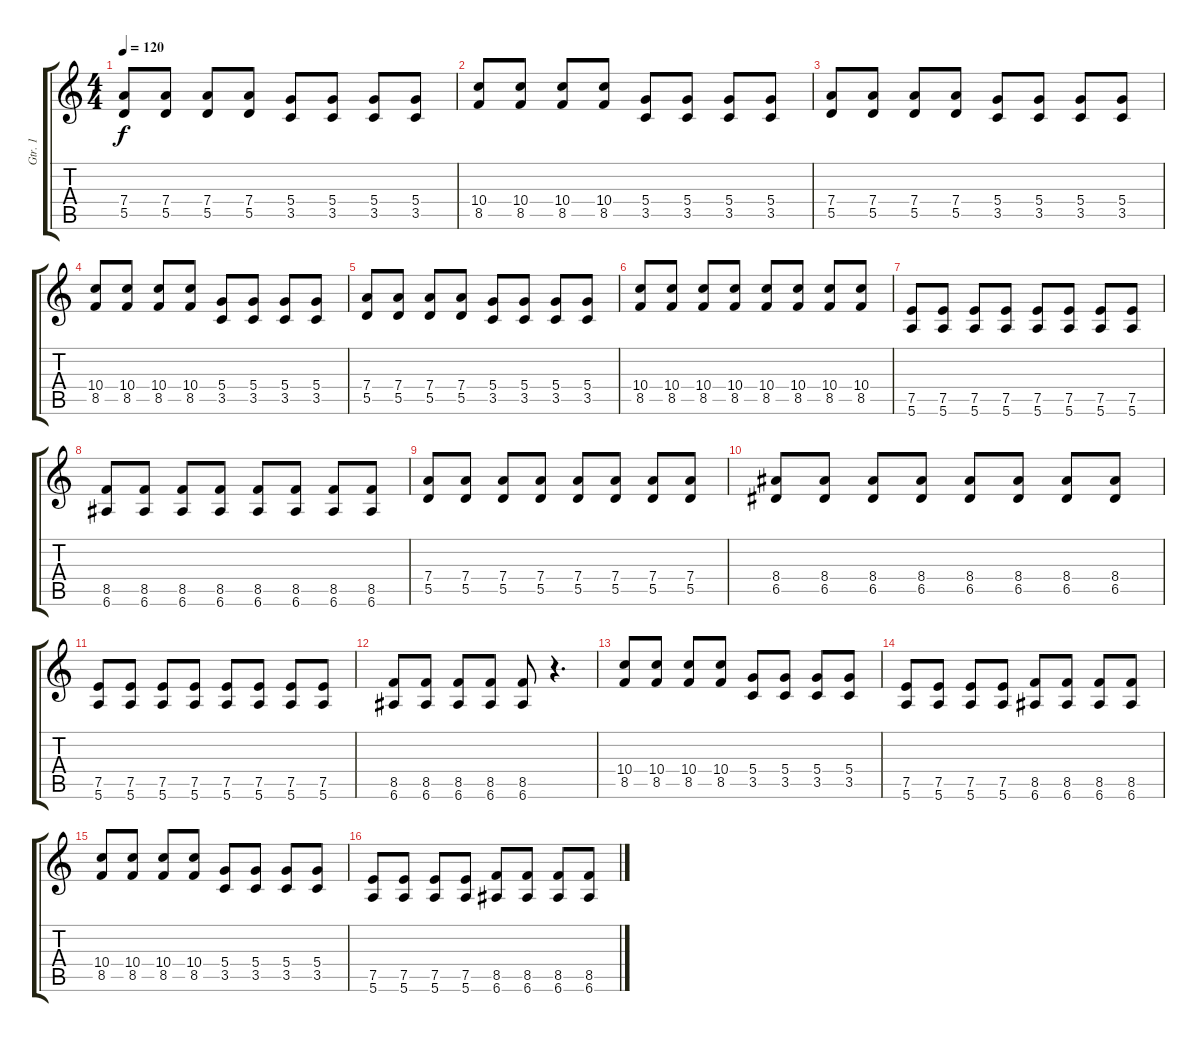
\track ("Gtr. 1" "Gtr. 1") {instrument electricguitarmuted}
\staff {score tabs}
\tuning (E4 B3 G3 D3 A2 E2) {hide}
\ts (4 4)
\tempo 120
\clef g2
\ks c
(7.4 5.5).8{dy f} (7.4 5.5).8 (7.4 5.5).8 (7.4 5.5).8 (5.4 3.5).8 (5.4 3.5).8 (5.4 3.5).8 (5.4 3.5).8 |
(10.4 8.5).8 (10.4 8.5).8 (10.4 8.5).8 (10.4 8.5).8 (5.4 3.5).8 (5.4 3.5).8 (5.4 3.5).8 (5.4 3.5).8 |
(7.4 5.5).8 (7.4 5.5).8 (7.4 5.5).8 (7.4 5.5).8 (5.4 3.5).8 (5.4 3.5).8 (5.4 3.5).8 (5.4 3.5).8 |
(10.4 8.5).8 (10.4 8.5).8 (10.4 8.5).8 (10.4 8.5).8 (5.4 3.5).8 (5.4 3.5).8 (5.4 3.5).8 (5.4 3.5).8 |
(7.4 5.5).8 (7.4 5.5).8 (7.4 5.5).8 (7.4 5.5).8 (5.4 3.5).8 (5.4 3.5).8 (5.4 3.5).8 (5.4 3.5).8 |
(10.4 8.5).8 (10.4 8.5).8 (10.4 8.5).8 (10.4 8.5).8 (10.4 8.5).8 (10.4 8.5).8 (10.4 8.5).8 (10.4 8.5).8 |
(7.5 5.6).8 (7.5 5.6).8 (7.5 5.6).8 (7.5 5.6).8 (7.5 5.6).8 (7.5 5.6).8 (7.5 5.6).8 (7.5 5.6).8 |
(8.5 6.6).8 (8.5 6.6).8 (8.5 6.6).8 (8.5 6.6).8 (8.5 6.6).8 (8.5 6.6).8 (8.5 6.6).8 (8.5 6.6).8 |
(7.4 5.5).8 (7.4 5.5).8 (7.4 5.5).8 (7.4 5.5).8 (7.4 5.5).8 (7.4 5.5).8 (7.4 5.5).8 (7.4 5.5).8 |
(8.4 6.5).8 (8.4 6.5).8 (8.4 6.5).8 (8.4 6.5).8 (8.4 6.5).8 (8.4 6.5).8 (8.4 6.5).8 (8.4 6.5).8 |
(7.5 5.6).8 (7.5 5.6).8 (7.5 5.6).8 (7.5 5.6).8 (7.5 5.6).8 (7.5 5.6).8 (7.5 5.6).8 (7.5 5.6).8 |
(8.5 6.6).8 (8.5 6.6).8 (8.5 6.6).8 (8.5 6.6).8 (8.5 6.6).8 r.4{d} |
(10.4 8.5).8 (10.4 8.5).8 (10.4 8.5).8 (10.4 8.5).8 (5.4 3.5).8 (5.4 3.5).8 (5.4 3.5).8 (5.4 3.5).8 |
(7.5 5.6).8 (7.5 5.6).8 (7.5 5.6).8 (7.5 5.6).8 (8.5 6.6).8 (8.5 6.6).8 (8.5 6.6).8 (8.5 6.6).8 |
(10.4 8.5).8 (10.4 8.5).8 (10.4 8.5).8 (10.4 8.5).8 (5.4 3.5).8 (5.4 3.5).8 (5.4 3.5).8 (5.4 3.5).8 |
(7.5 5.6).8 (7.5 5.6).8 (7.5 5.6).8 (7.5 5.6).8 (8.5 6.6).8 (8.5 6.6).8 (8.5 6.6).8 (8.5 6.6).8
